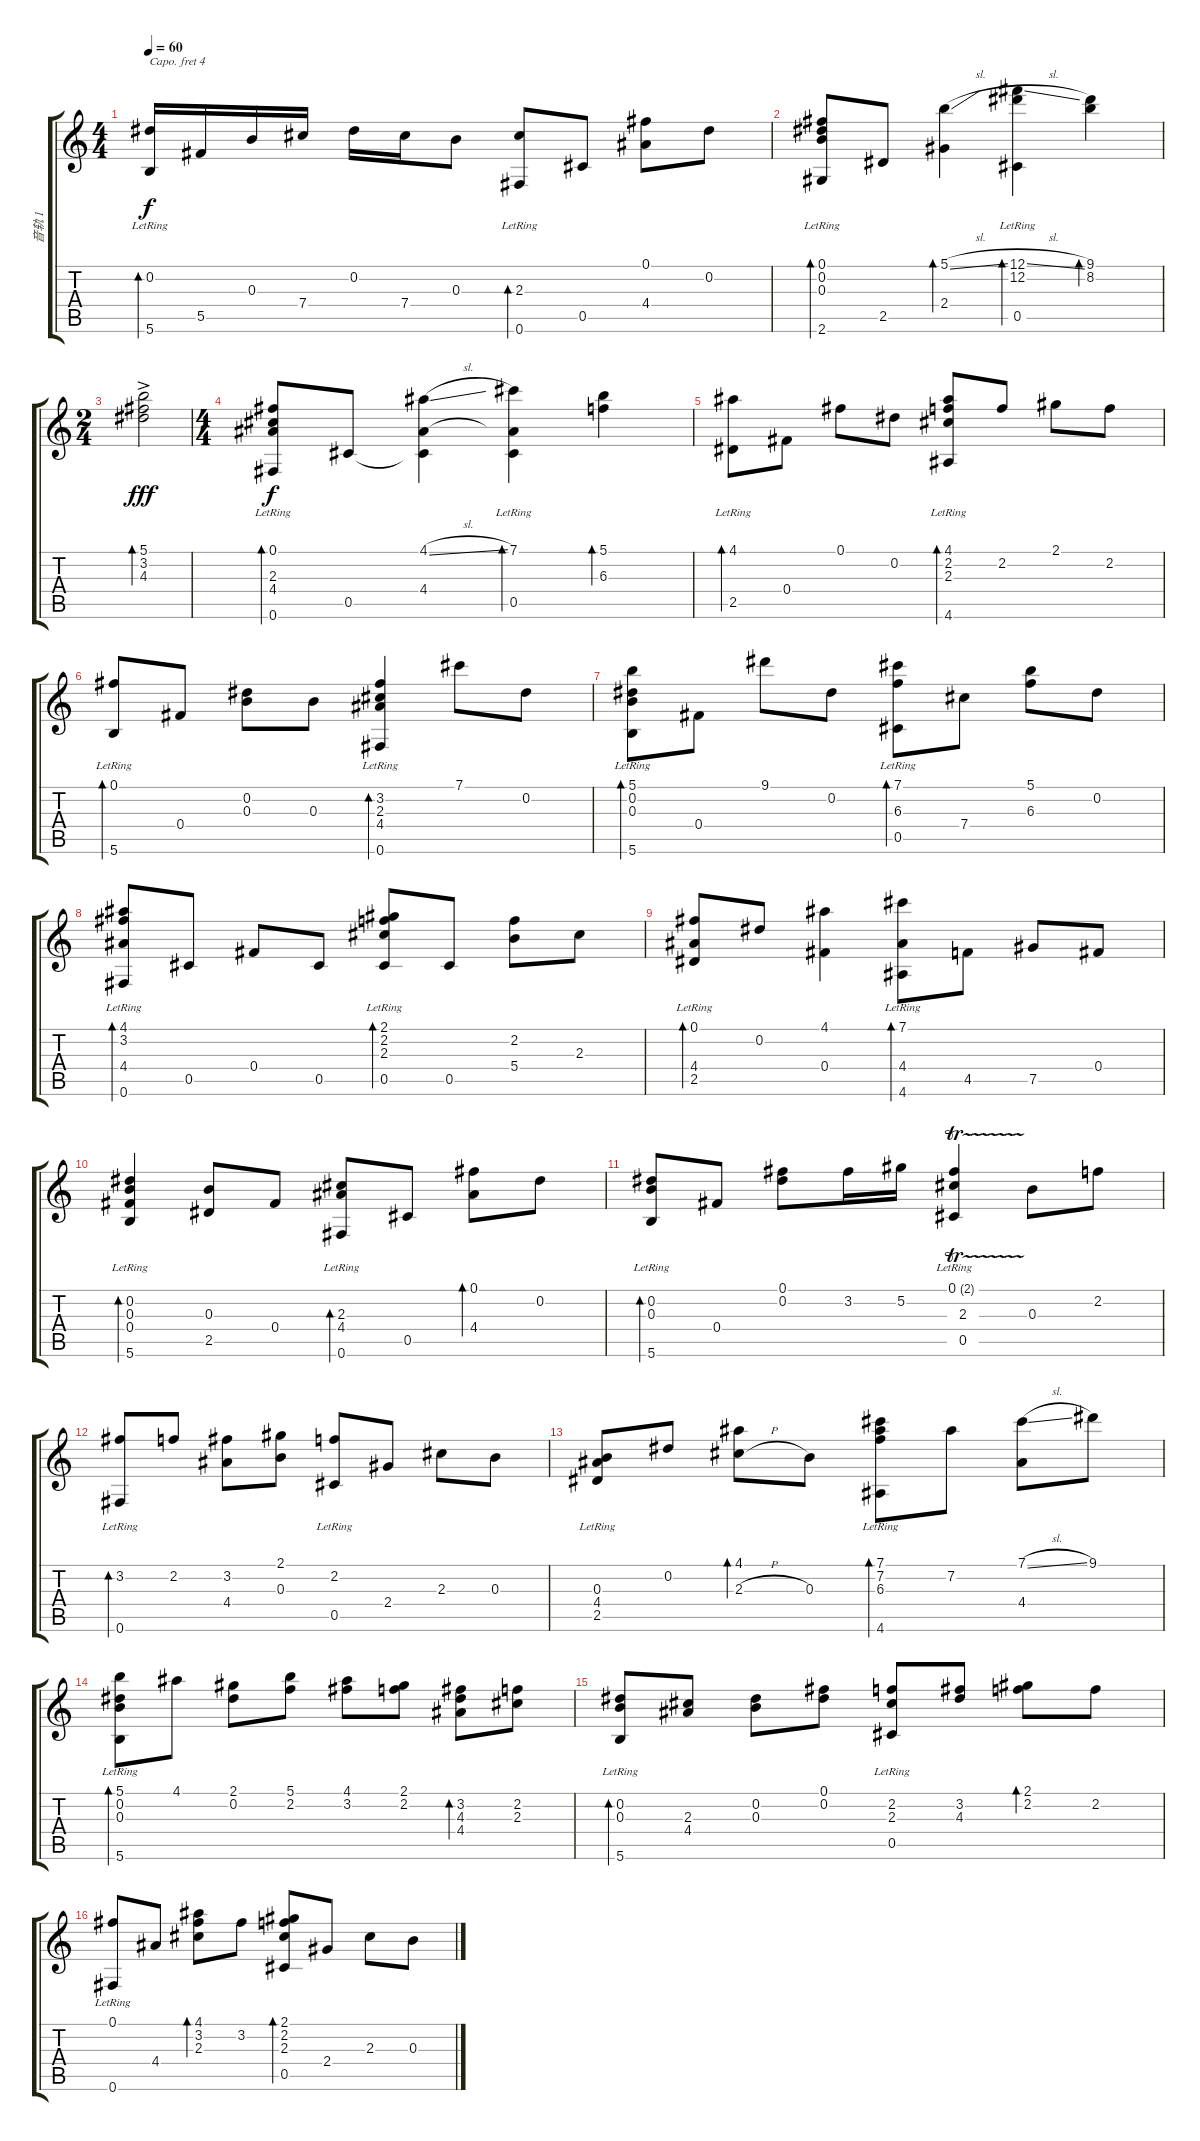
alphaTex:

\track ("音轨 1" "音轨 1") {instrument acousticguitarnylon}
\staff {score tabs}
\capo 4
\tuning (D4 B3 G3 D3 A2 D2) {hide}
\ts (4 4)
\tempo 60
\clef g2
\ks c
(0.2 5.6{lr}).16{bd 120 dy f} 5.5.16 0.3.16 7.4.16 0.2.16 7.4.16 0.3.8 (2.3 0.6{lr}).8{bd 120} 0.5.8 (0.1 4.4).8 0.2.8 |
(0.1 0.2 0.3 2.6{lr}).8{bd 60} 2.5.8 (5.1{sl} 2.4).4{bd 60} (12.1{sl} 12.2 0.5{lr}).4{bd 60} (9.1 8.2).4{bd 60} |
\ts (2 4)
(5.1 3.2 4.3{ac}).2{bd 120 dy fff} |
\ts (4 4)
(0.1 2.3 4.4 0.6{lr}).8{bd 120 dy f} 0.5.8 (4.1{sl} 4.4 0.5{t}).4 (7.1 4.4{t} 0.5{lr}).4{bd 120} (5.1 6.3).4{bd 120} |
(4.1 2.5{lr}).8{bd 120} 0.4.8 0.1.8 0.2.8 (4.1 2.2 2.3 4.6{lr}).8{bd 120} 2.2.8 2.1.8 2.2.8 |
(0.1 5.6{lr}).8{bd 120} 0.4.8 (0.2 0.3).8 0.3.8 (3.2 2.3 4.4 0.6{lr}).4{bd 120} 7.1.8 0.2.8 |
(5.1 0.2 0.3 5.6{lr}).8{bd 120} 0.4.8 9.1.8 0.2.8 (7.1 6.3 0.5{lr}).8{bd 120} 7.4.8 (5.1 6.3).8 0.2.8 |
(4.1 3.2 4.4 0.6{lr}).8{bd 120} 0.5.8 0.4.8 0.5.8 (2.1 2.2 2.3 0.5{lr}).8{bd 120} 0.5.8 (2.2 5.4).8 2.3.8 |
(0.1 4.4 2.5{lr}).8{bd 120} 0.2.8 (4.1 0.4).4 (7.1 4.4 4.6{lr}).8{bd 120} 4.5.8 7.5.8 0.4.8 |
(0.2 0.3 0.4 5.6{lr}).4{bd 120} (0.3 2.5).8 0.4.8 (2.3 4.4 0.6{lr}).8{bd 120} 0.5.8 (0.1 4.4).8{bd 120} 0.2.8 |
(0.2 0.3 5.6{lr}).8{bd 120} 0.4.8 (0.1 0.2).8 3.2.16 5.2.16 (0.1{tr (2 64)} 2.3 0.5{lr}).4 0.3.8 2.2.8 |
(3.2 0.6{lr}).8{bd 120} 2.2.8 (3.2 4.4).8 (2.1 0.3).8 (2.2 0.5{lr}).8 2.4.8 2.3.8 0.3.8 |
(0.3 4.4 2.5{lr}).8 0.2.8 (4.1 2.3{h}).8{bd 120} 0.3.8 (7.1 7.2 6.3 4.6{lr}).8{bd 120} 7.2.8 (7.1{sl} 4.4).8 9.1.8 |
(5.1 0.2 0.3 5.6{lr}).8{bd 120} 4.1.8 (2.1 0.2).8 (5.1 2.2).8 (4.1 3.2).8 (2.1 2.2).8 (3.2 4.3 4.4).8{bd 120} (2.2 2.3).8 |
(0.2 0.3 5.6{lr}).8{bd 120} (2.3 4.4).8 (0.2 0.3).8 (0.1 0.2).8 (2.2 2.3 0.5{lr}).8 (3.2 4.3).8 (2.1 2.2).8{bd 120} 2.2.8 |
(0.1 0.6{lr}).8 4.4.8 (4.1 3.2 2.3).8{bd 120} 3.2.8 (2.1 2.2 2.3 0.5).8{bd 120} 2.4.8 2.3.8 0.3.8
